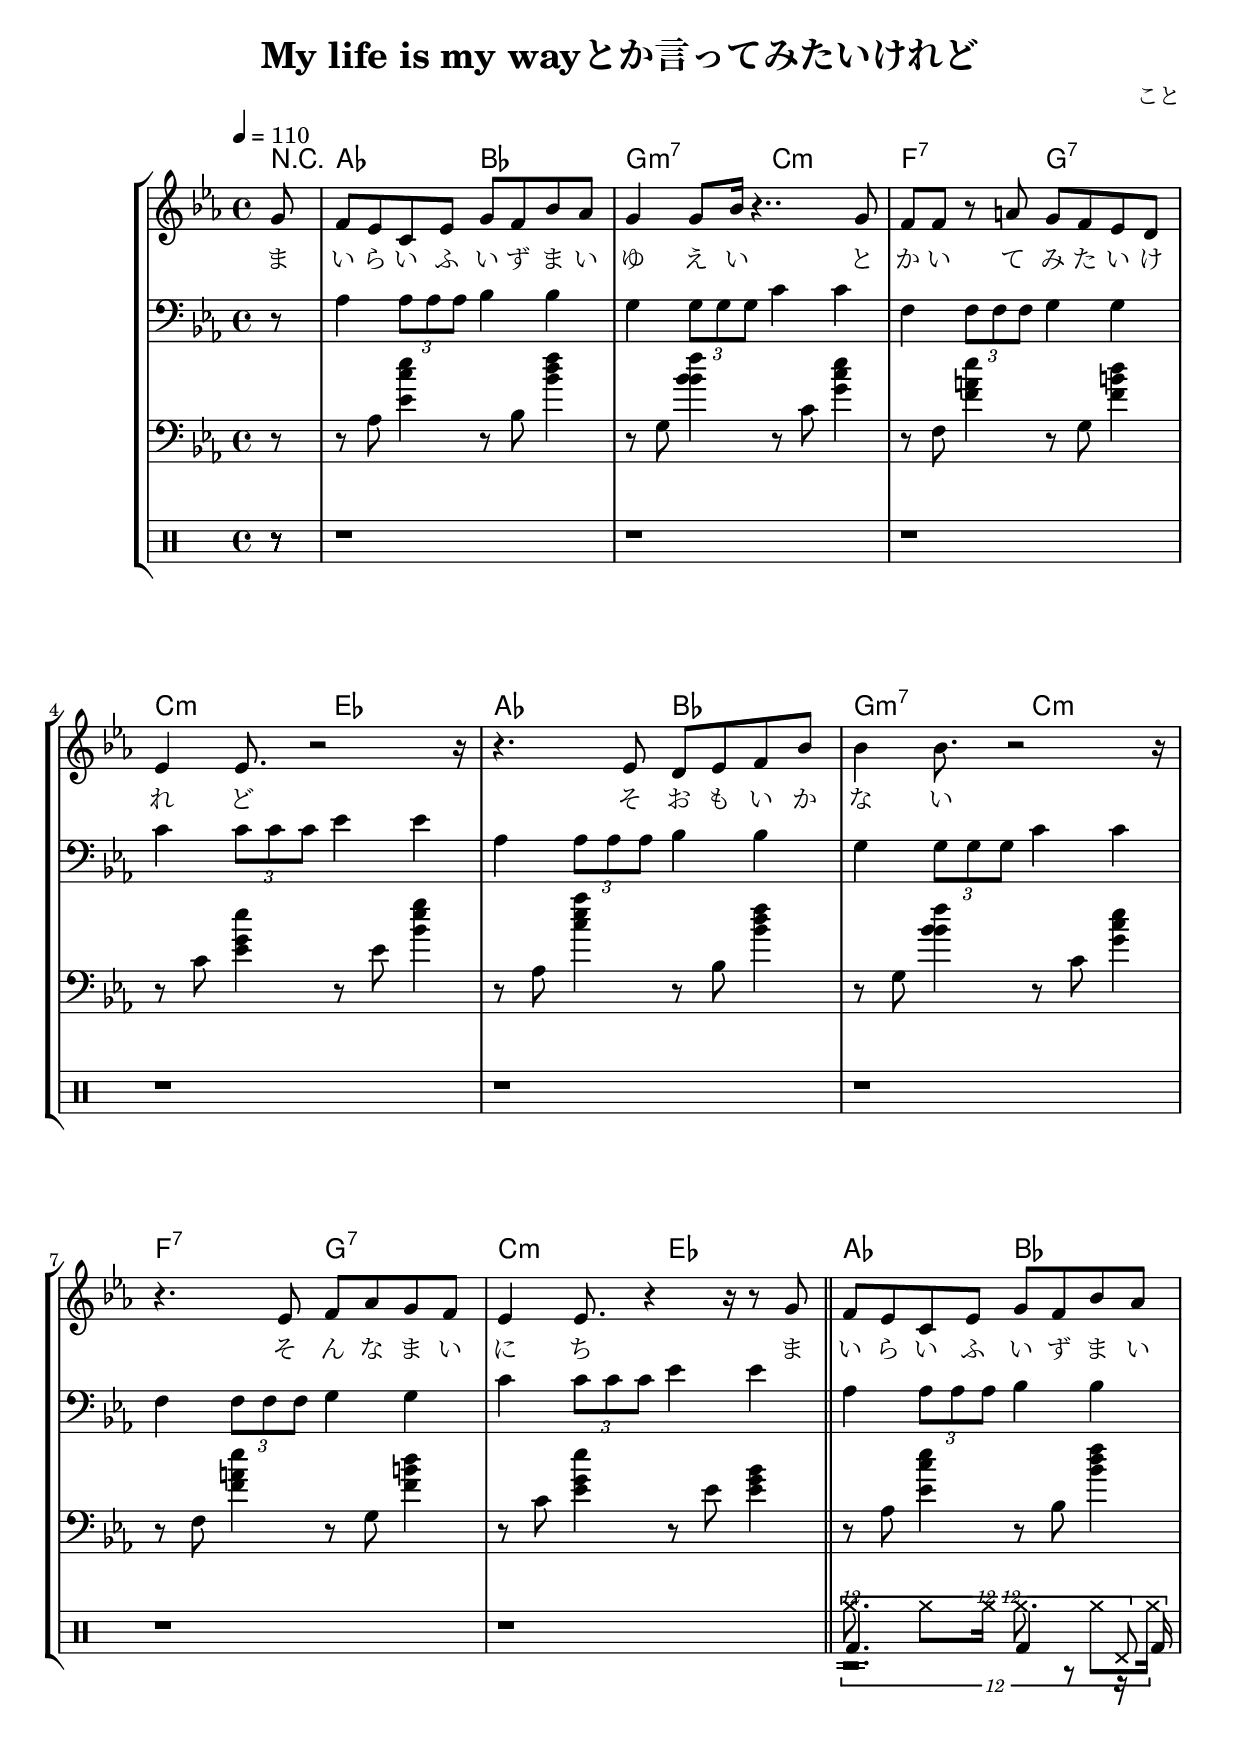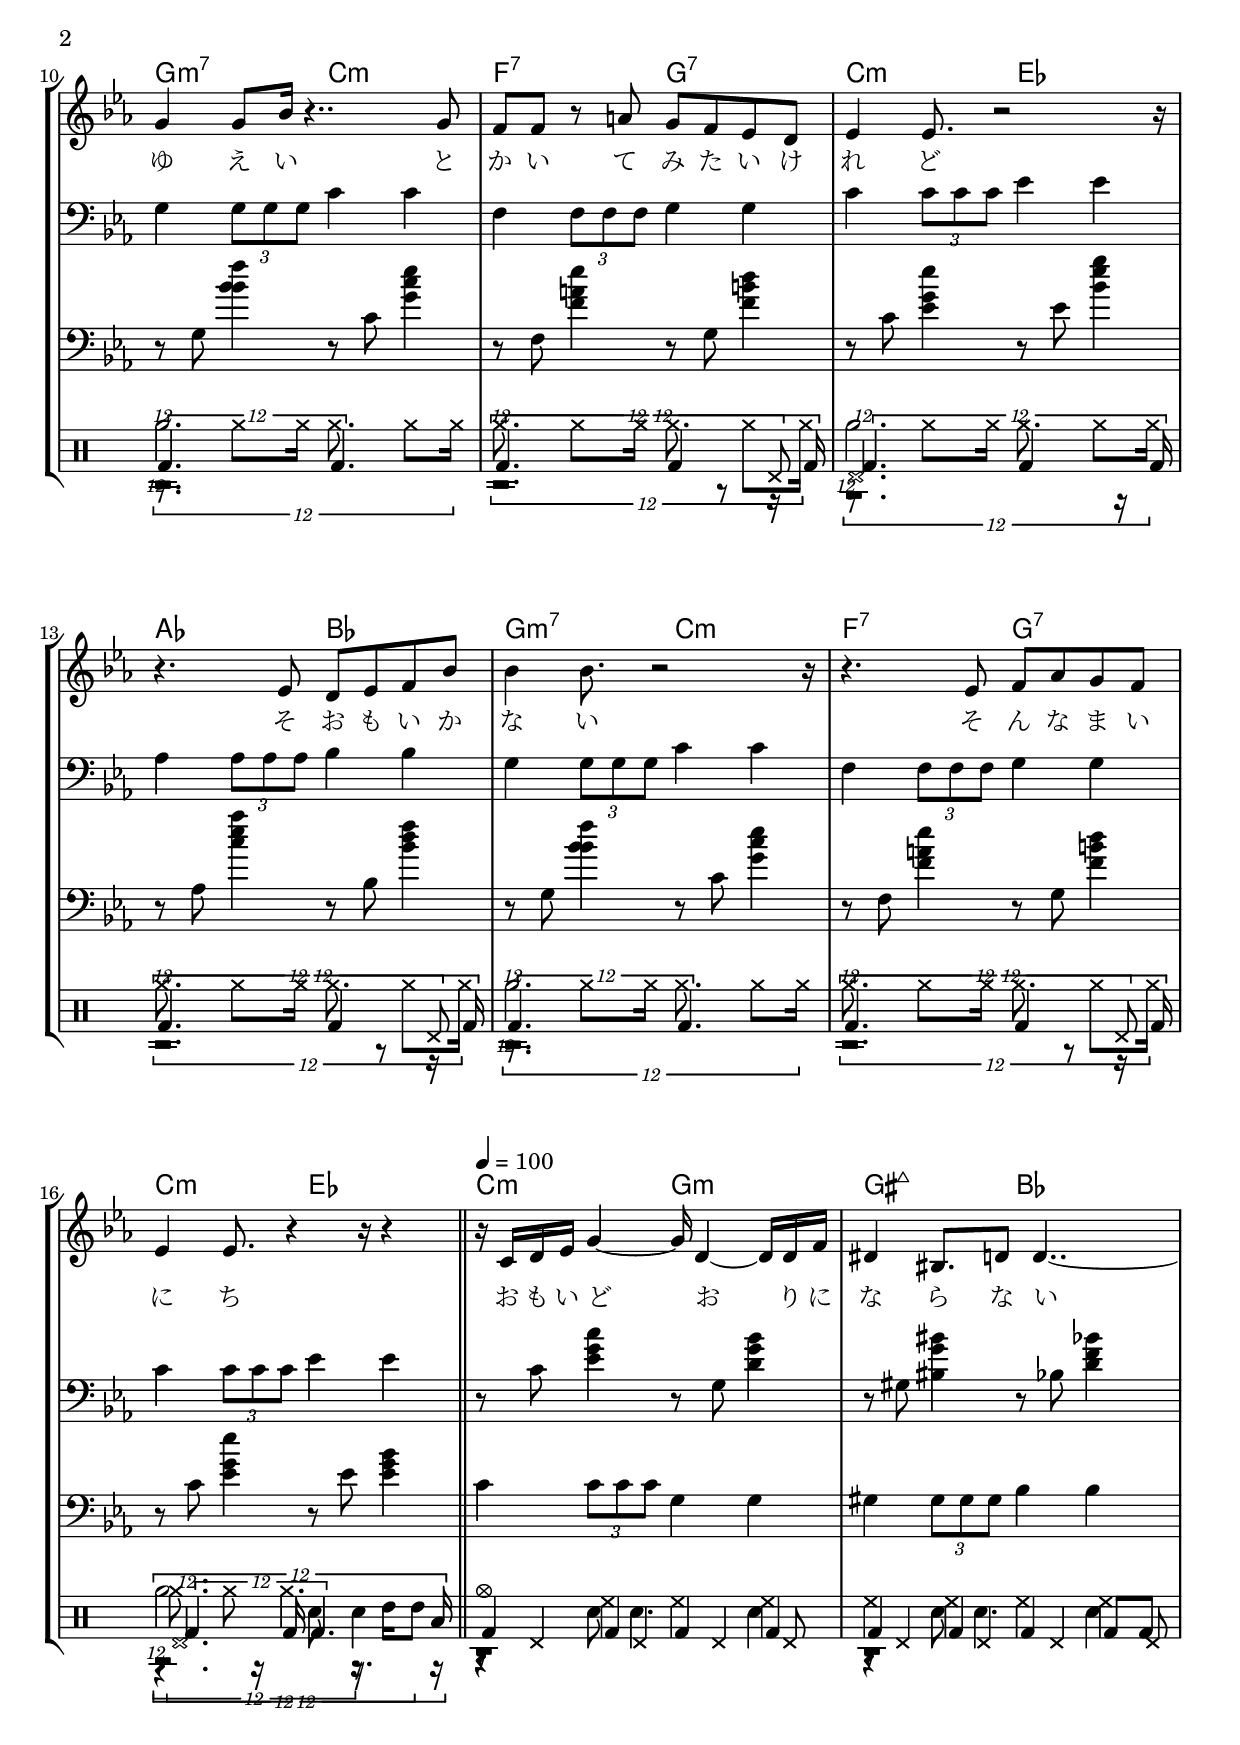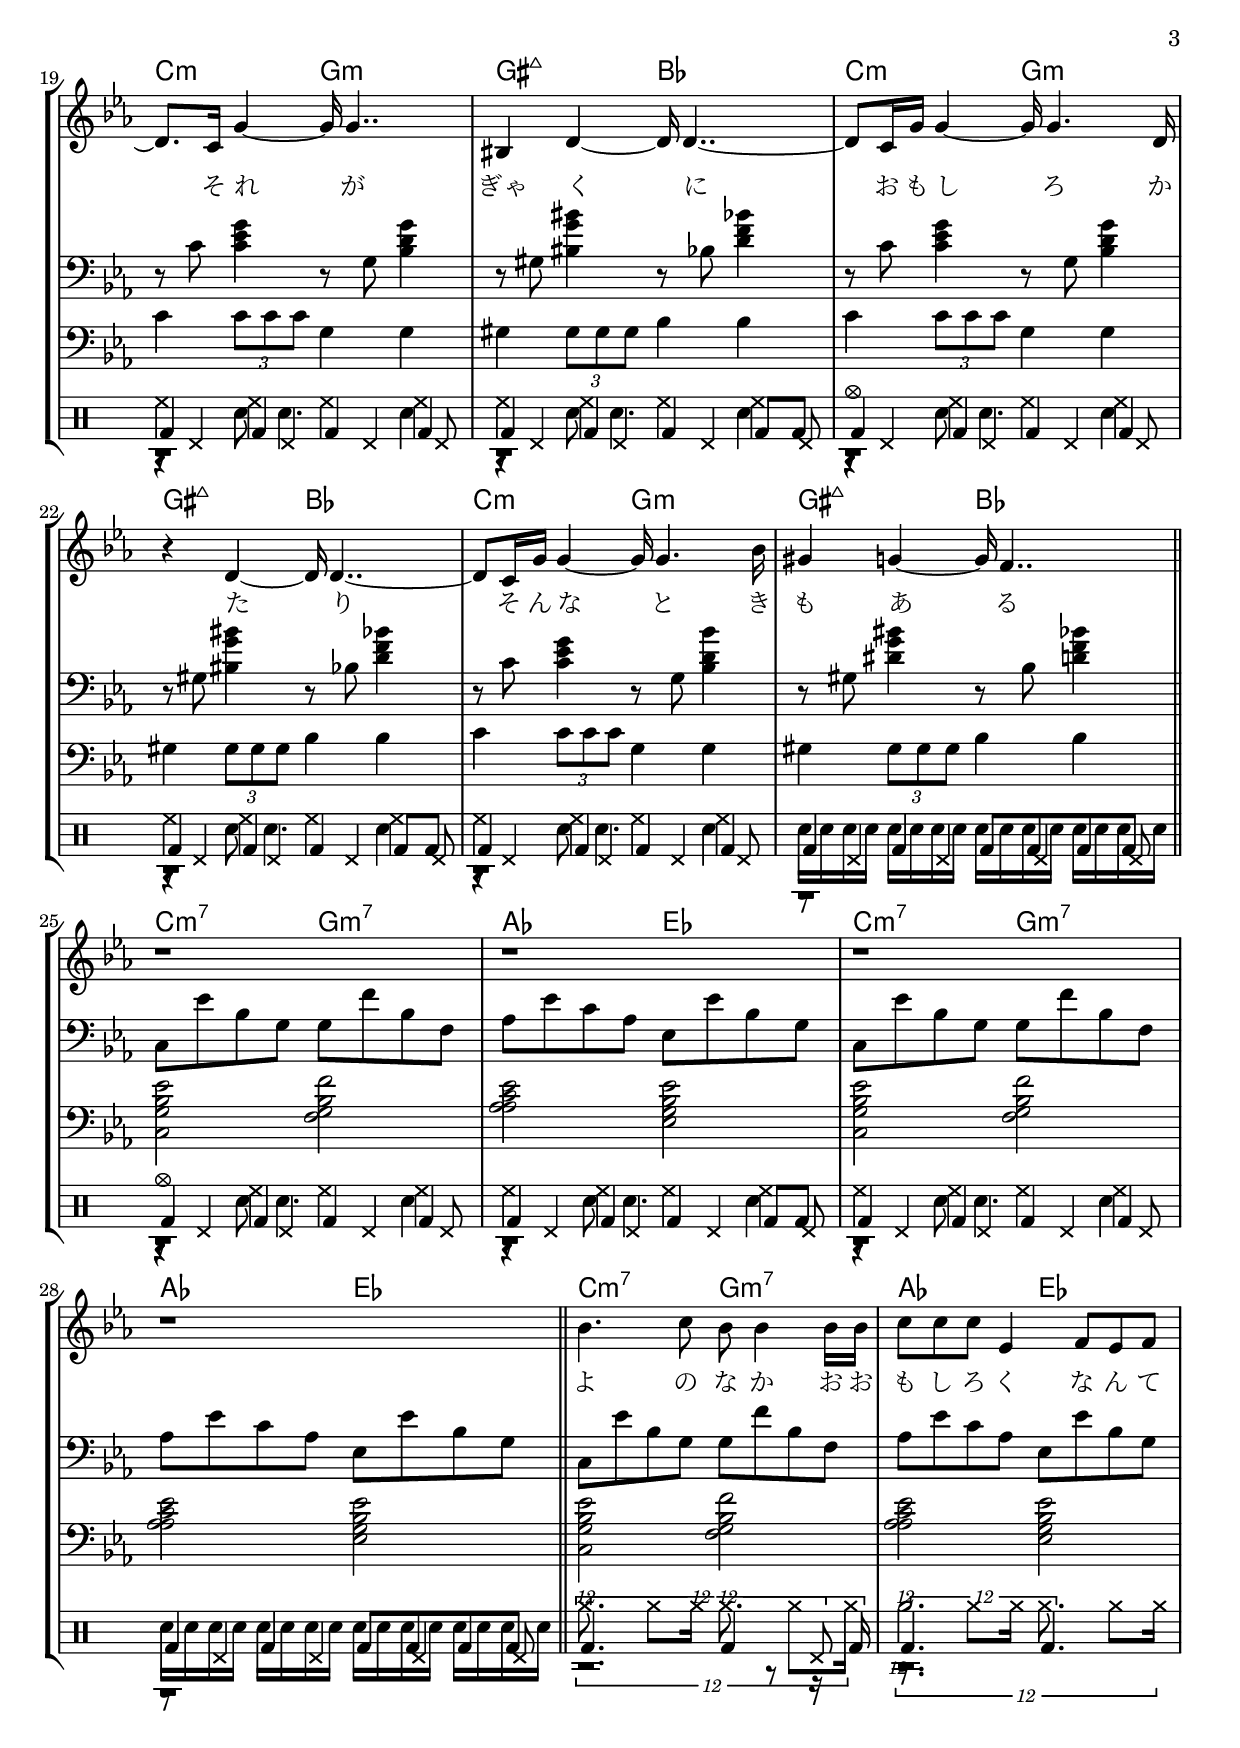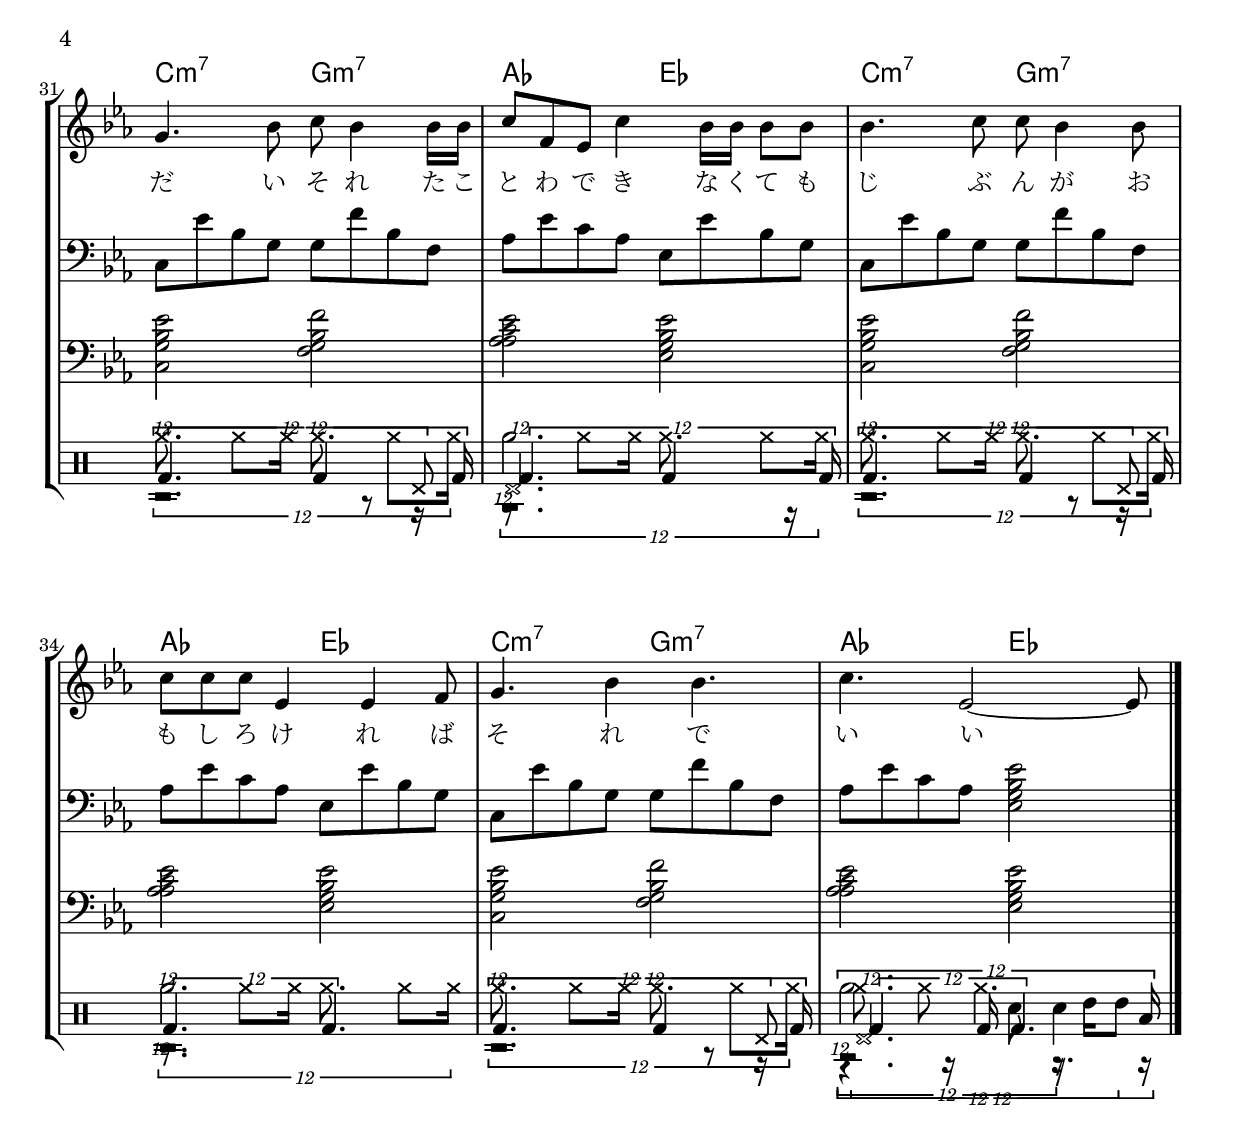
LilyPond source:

\version "2.12.1"

\header {
	title = \markup {"My life is my wayとか言ってみたいけれど"}
	composer = \markup \center-column {こと}
}

harmony = \chordmode {
		r8as2 bes g:min7 c:m f:7 g:7 c:m es as bes g:min7 c:m f:7 g:7 c:m es 

	as bes g:min7 c:m f:7 g:7 c:m es as bes g:min7 c:m f:7 g:7 c:m es 

	c:m g:m gis:maj7 bes c:m g:m gis:maj7 bes c:m g:m gis:maj7 bes c:m g:m gis:maj7 bes 

	c:min7 g:min7 as es c:min7 g:min7 as es 

	c:min7 g:min7 as es c:min7 g:min7 as es c:min7 g:min7 as es c:min7 g:min7 as es 
}

melody = {
	\set Staff.midiInstrument = #"Trumpet"
	\set Staff.midiMinimumVolume = #0.7
	\set Staff.midiMaximumVolume = #0.9
	\partial 8*1
		\key es \major
	\tempo 4 = 110
g'8 
	f'8  es'8  c'8  es'8  g'8  f'8  bes'8  as'8 
	g'4  g'8  bes'16  r4..  g'8 
	f'8  f'8  r8  a'8  g'8  f'8  es'8  d'8 
	es'4  es'8.  r2 r16 
	r4.  es'8  d'8  es'8  f'8  bes'8 
	bes'4  bes'8.  r2 r16 
	r4.  es'8  f'8  as'8  g'8  f'8 
	es'4  es'8.  r4 r16  	r8 	\set Staff.midiInstrument = #"mmi0.34"
	\set Staff.midiMinimumVolume = #0.7
	\set Staff.midiMaximumVolume = #0.9
	g'8 
	f'8  es'8  c'8  es'8  g'8  f'8  bes'8  as'8 
	g'4  g'8  bes'16  r4..  g'8 
	f'8  f'8  r8  a'8  g'8  f'8  es'8  d'8 
	es'4  es'8.  r2 r16 
	r4.  es'8  d'8  es'8  f'8  bes'8 
	bes'4  bes'8.  r2 r16 
	r4.  es'8  f'8  as'8  g'8  f'8 
	es'4  es'8.  r4 r16  	r4 	\set Staff.midiInstrument = #"fss0.42"
	\set Staff.midiMinimumVolume = #0.7
	\set Staff.midiMaximumVolume = #0.9
		\tempo 4 = 100
r16 c'16  d'16  es'16  g'4~g'16  d'4~d'16  d'16  f'16 
	dis'4  bis8.  d'8  d'4..~ 
	d'8.  c'16  g'4~g'16  g'4.. 
	bis4  d'4~d'16  d'4..~ 
	d'8  c'16  g'16  g'4~g'16  g'4.  d'16 
	r4  d'4~d'16  d'4..~ 
	d'8  c'16  g'16  g'4~g'16  g'4.  bes'16 
	gis'4  g'4~g'16  f'4..
	r1 | r1 | r1 | r1   
	\set Staff.midiInstrument = #"fss0.5"
	\set Staff.midiMinimumVolume = #0.7
	\set Staff.midiMaximumVolume = #0.9
	bes'4.  c''8  bes'8  bes'4  bes'16  bes'16 
	c''8  c''8  c''8  es'4  f'8  es'8  f'8 
	g'4.  bes'8  c''8  bes'4  bes'16  bes'16 
	c''8  f'8  es'8  c''4  bes'16  bes'16  bes'8  bes'8 
	bes'4.  c''8  c''8  bes'4  bes'8 
	c''8  c''8  c''8  es'4  es'4  f'8 
	g'4.  bes'4  bes'4. 
	c''4.  es'2~es'8
	\bar "|."
}

words = \lyricmode {
	ま  い  ら  い  ふ  い  ず  ま  い  ゆ  え  い  と  か  い  て  み  た  い  け  れ  ど  そ  お  も  い  か  な  い  そ  ん  な  ま  い  に  ち  
	ま  い  ら  い  ふ  い  ず  ま  い  ゆ  え  い  と  か  い  て  み  た  い  け  れ  ど  そ  お  も  い  か  な  い  そ  ん  な  ま  い  に  ち  
	お  も  い  ど  お  り  に  な  ら  な  い  そ  れ  が  ぎゃ  く  に  お  も  し  ろ  か  た  り  そ  ん  な  と  き  も  あ  る  
	
	よ  の  な  か  お  お  も  し  ろ  く  な  ん  て  だ  い  そ  れ  た  こ  と  わ  で  き  な  く  て  も  じ  ぶ  ん  が  お  も  し  ろ  け  れ  ば  そ  れ  で  い  い  
}

tempochange = {
	\tempo 4 = 110
	r1 | r1 | r1 | r1 | r1 | r1 | r1 | r1 \bar "||"
	\tempo 4 = 110
	r1 | r1 | r1 | r1 | r1 | r1 | r1 | r1 \bar "||"
	\tempo 4 = 100
	r1 | r1 | r1 | r1 | r1 | r1 | r1 | r1 \bar "||"
	\tempo 4 = 100
	r1 | r1 | r1 | r1 \bar "||"
	\tempo 4 = 100
	r1 | r1 | r1 | r1 | r1 | r1 | r1 | r1 \bar "|."
}

mainacc = {
	\clef bass
	\set Staff.midiInstrument = #"Electric Guitar (clean)"
	\set Staff.midiMinimumVolume = #0.3
	\set Staff.midiMaximumVolume = #0.6
	\key es \major
	\tempo 4 = 110
	\partial 8*1
	r8	as4 \tuplet 3/2 { as8 as8 as8 }
	bes4 bes4
	g4 \tuplet 3/2 { g8 g8 g8 }
	c'4 c'4
	f4 \tuplet 3/2 { f8 f8 f8 }
	g4 g4
	c'4 \tuplet 3/2 { c'8 c'8 c'8 }
	es'4 es'4
	as4 \tuplet 3/2 { as8 as8 as8 }
	bes4 bes4
	g4 \tuplet 3/2 { g8 g8 g8 }
	c'4 c'4
	f4 \tuplet 3/2 { f8 f8 f8 }
	g4 g4
	c'4 \tuplet 3/2 { c'8 c'8 c'8 }
	es'4 es'4
	\bar "||"

	\set Staff.midiInstrument = #"Electric Guitar (clean)"
	\set Staff.midiMinimumVolume = #0.3
	\set Staff.midiMaximumVolume = #0.6
	as4 \tuplet 3/2 { as8 as8 as8 }
	bes4 bes4
	g4 \tuplet 3/2 { g8 g8 g8 }
	c'4 c'4
	f4 \tuplet 3/2 { f8 f8 f8 }
	g4 g4
	c'4 \tuplet 3/2 { c'8 c'8 c'8 }
	es'4 es'4
	as4 \tuplet 3/2 { as8 as8 as8 }
	bes4 bes4
	g4 \tuplet 3/2 { g8 g8 g8 }
	c'4 c'4
	f4 \tuplet 3/2 { f8 f8 f8 }
	g4 g4
	c'4 \tuplet 3/2 { c'8 c'8 c'8 }
	es'4 es'4
	\bar "||"

	\set Staff.midiInstrument = #"Electric Guitar (clean)"
	\set Staff.midiMinimumVolume = #0.3
	\set Staff.midiMaximumVolume = #0.6
	\tempo 4 = 100
	r8 c' <es' g' c''>4
	r8 g <d' g' bes'>4
	r8 gis <bis g' bis'>4
	r8 bes <d' f' bes'>4
	r8 c' <c' es' g'>4
	r8 g <bes d' g'>4
	r8 gis <bis g' bis'>4
	r8 bes <d' f' bes'>4
	r8 c' <c' es' g'>4
	r8 g <bes d' g'>4
	r8 gis <bis g' bis'>4
	r8 bes <d' f' bes'>4
	r8 c' <c' es' g'>4
	r8 g <bes d' bes'>4
	r8 gis <dis' g' bis'>4
	r8 bes <d' f' bes'>4
	\bar "||"

	\set Staff.midiInstrument = #"Taiko Drum"
	\set Staff.midiMinimumVolume = #0.3
	\set Staff.midiMaximumVolume = #0.6
	c8 es' bes g
	g8 f' bes f
	as8 es' c' as
	es8 es' bes g
	c8 es' bes g
	g8 f' bes f
	as8 es' c' as
	es8 es' bes g
	\bar "||"

	\set Staff.midiInstrument = #"Synth Drum"
	\set Staff.midiMinimumVolume = #0.3
	\set Staff.midiMaximumVolume = #0.6
	c8 es' bes g
	g8 f' bes f
	as8 es' c' as
	es8 es' bes g
	c8 es' bes g
	g8 f' bes f
	as8 es' c' as
	es8 es' bes g
	c8 es' bes g
	g8 f' bes f
	as8 es' c' as
	es8 es' bes g
	c8 es' bes g
	g8 f' bes f
	as8 es' c' as
	<es g bes es'>2
	\bar "|."
}

subacc = {
	\clef bass
	\set Staff.midiInstrument = #"Electric Bass (pick)"
	\set Staff.midiMinimumVolume = #0.3
	\set Staff.midiMaximumVolume = #0.6
	\key es \major
	\tempo 4 = 110
	\partial 8*1
	r8	r8 as <es' es'' c''>4
	r8 bes <bes' d'' f''>4
	r8 g <bes' bes' f''>4
	r8 c' <g' c'' es''>4
	r8 f <f' a' es''>4
	r8 g <f' b' d''>4
	r8 c' <es' g' es''>4
	r8 es' <bes' es'' g''>4
	r8 as <c'' es'' as''>4
	r8 bes <bes' d'' f''>4
	r8 g <bes' bes' f''>4
	r8 c' <g' c'' es''>4
	r8 f <f' a' es''>4
	r8 g <f' b' d''>4
	r8 c' <es' g' es''>4
	r8 es' <es' g' bes'>4
	\bar "||"

	\set Staff.midiInstrument = #"Electric Bass (pick)"
	\set Staff.midiMinimumVolume = #0.3
	\set Staff.midiMaximumVolume = #0.6
	r8 as <es' es'' c''>4
	r8 bes <bes' d'' f''>4
	r8 g <bes' bes' f''>4
	r8 c' <g' c'' es''>4
	r8 f <f' a' es''>4
	r8 g <f' b' d''>4
	r8 c' <es' g' es''>4
	r8 es' <bes' es'' g''>4
	r8 as <c'' es'' as''>4
	r8 bes <bes' d'' f''>4
	r8 g <bes' bes' f''>4
	r8 c' <g' c'' es''>4
	r8 f <f' a' es''>4
	r8 g <f' b' d''>4
	r8 c' <es' g' es''>4
	r8 es' <es' g' bes'>4
	\bar "||"

	\set Staff.midiInstrument = #"Electric Bass (pick)"
	\set Staff.midiMinimumVolume = #0.3
	\set Staff.midiMaximumVolume = #0.6
	\tempo 4 = 100
	c'4 \tuplet 3/2 { c'8 c'8 c'8 }
	g4 g4
	gis4 \tuplet 3/2 { gis8 gis8 gis8 }
	bes4 bes4
	c'4 \tuplet 3/2 { c'8 c'8 c'8 }
	g4 g4
	gis4 \tuplet 3/2 { gis8 gis8 gis8 }
	bes4 bes4
	c'4 \tuplet 3/2 { c'8 c'8 c'8 }
	g4 g4
	gis4 \tuplet 3/2 { gis8 gis8 gis8 }
	bes4 bes4
	c'4 \tuplet 3/2 { c'8 c'8 c'8 }
	g4 g4
	gis4 \tuplet 3/2 { gis8 gis8 gis8 }
	bes4 bes4
	\bar "||"

	\set Staff.midiInstrument = #"Shamisen"
	\set Staff.midiMinimumVolume = #0.3
	\set Staff.midiMaximumVolume = #0.6
	<c g bes es'>2
	<g f bes f'>2
	<as as c' es'>2
	<es g bes es'>2
	<c g bes es'>2
	<g f bes f'>2
	<as as c' es'>2
	<es g bes es'>2
	\bar "||"

	\set Staff.midiInstrument = #"Pad 1 (new age)"
	\set Staff.midiMinimumVolume = #0.3
	\set Staff.midiMaximumVolume = #0.6
	<c g bes es'>2
	<g f bes f'>2
	<as as c' es'>2
	<es g bes es'>2
	<c g bes es'>2
	<g f bes f'>2
	<as as c' es'>2
	<es g bes es'>2
	<c g bes es'>2
	<g f bes f'>2
	<as as c' es'>2
	<es g bes es'>2
	<c g bes es'>2
	<g f bes f'>2
	<as as c' es'>2
	<es g bes es'>2
	\bar "|."
}

percA = {
	\drummode {
	\partial 8*1
	r8	r1 |r1 |r1 |r1 |r1 |r1 |r1 |r1 \bar "||"
	\times 16/12{ cymr8. cymr8 cymr16 cymr8. cymr8 cymr16 } |\times 16/12{ r8. cymr8 cymr16 cymr8. cymr8 cymr16 } |\times 16/12{ cymr8. cymr8 cymr16 cymr8. cymr8 cymr16 } |\times 16/12{ r8. cymr8 cymr16 cymr8. cymr8 cymr16 } |\times 16/12{ cymr8. cymr8 cymr16 cymr8. cymr8 cymr16 } |\times 16/12{ r8. cymr8 cymr16 cymr8. cymr8 cymr16 } |\times 16/12{ cymr8. cymr8 cymr16 cymr8. cymr8 cymr16 } |\times 16/12{ cymr8. cymr8 cymr4. r16 } \bar "||"
	r4 hh4 hh4 hh4  |hh4 hh4 hh4 hh4  |hh4 hh4 hh4 hh4  |hh4 hh4 hh4 hh4  |r4 hh4 hh4 hh4  |hh4 hh4 hh4 hh4  |hh4 hh4 hh4 hh4  |r1  \bar "||"
	r4 hh4 hh4 hh4  |hh4 hh4 hh4 hh4  |hh4 hh4 hh4 hh4  |r1  \bar "||"
	\times 16/12{ cymr8. cymr8 cymr16 cymr8. cymr8 cymr16 } |\times 16/12{ r8. cymr8 cymr16 cymr8. cymr8 cymr16 } |\times 16/12{ cymr8. cymr8 cymr16 cymr8. cymr8 cymr16 } |\times 16/12{ r8. cymr8 cymr16 cymr8. cymr8 cymr16 } |\times 16/12{ cymr8. cymr8 cymr16 cymr8. cymr8 cymr16 } |\times 16/12{ r8. cymr8 cymr16 cymr8. cymr8 cymr16 } |\times 16/12{ cymr8. cymr8 cymr16 cymr8. cymr8 cymr16 } |\times 16/12{ cymr8. cymr8 cymr4. r16 } \bar "|."
	}
}

percB = {
	\drummode {
	\partial 8*1
	r8	r1 |r1 |r1 |r1 |r1 |r1 |r1 |r1 \bar "||"
	\times 16/12{ r2 r8 hhp8 } |\times 16/12{ r2. } |\times 16/12{ r2 r8 hhp8 } |\times 16/12{ hhp2. } |\times 16/12{ r2 r8 hhp8 } |\times 16/12{ r2. } |\times 16/12{ r2 r8 hhp8 } |\times 16/12{ hhp2. } \bar "||"
	r4 sn8 sn4. sn4  |r4 sn8 sn4. sn4  |r4 sn8 sn4. sn4  |r4 sn8 sn4. sn4  |r4 sn8 sn4. sn4  |r4 sn8 sn4. sn4  |r4 sn8 sn4. sn4  |sn16 sn16 sn16 sn16 sn16 sn16 sn16 sn16 sn16 sn16 sn16 sn16 sn16 sn16 sn16 sn16  \bar "||"
	r4 sn8 sn4. sn4  |r4 sn8 sn4. sn4  |r4 sn8 sn4. sn4  |sn16 sn16 sn16 sn16 sn16 sn16 sn16 sn16 sn16 sn16 sn16 sn16 sn16 sn16 sn16 sn16  \bar "||"
	\times 16/12{ r2 r8 hhp8 } |\times 16/12{ r2. } |\times 16/12{ r2 r8 hhp8 } |\times 16/12{ hhp2. } |\times 16/12{ r2 r8 hhp8 } |\times 16/12{ r2. } |\times 16/12{ r2 r8 hhp8 } |\times 16/12{ hhp2. } \bar "|."
	}
}

percC = {
	\drummode {
	\partial 8*1
	r8	r1 |r1 |r1 |r1 |r1 |r1 |r1 |r1 \bar "||"
	\times 16/12{ bd4. bd4 r16 bd16 } |\times 16/12{ bd4. bd4. } |\times 16/12{ bd4. bd4 r16 bd16 } |\times 16/12{ bd4. bd4 r16 bd16 } |\times 16/12{ bd4. bd4 r16 bd16 } |\times 16/12{ bd4. bd4. } |\times 16/12{ bd4. bd4 r16 bd16 } |\times 16/12{ bd4 r16 bd16 bd4. } \bar "||"
	bd4 bd4 bd4 bd4  |bd4 bd4 bd4 bd8 bd8  |bd4 bd4 bd4 bd4  |bd4 bd4 bd4 bd8 bd8  |bd4 bd4 bd4 bd4  |bd4 bd4 bd4 bd8 bd8  |bd4 bd4 bd4 bd4  |bd4 bd4 bd8 bd8 bd8 bd8  \bar "||"
	bd4 bd4 bd4 bd4  |bd4 bd4 bd4 bd8 bd8  |bd4 bd4 bd4 bd4  |bd4 bd4 bd8 bd8 bd8 bd8  \bar "||"
	\times 16/12{ bd4. bd4 r16 bd16 } |\times 16/12{ bd4. bd4. } |\times 16/12{ bd4. bd4 r16 bd16 } |\times 16/12{ bd4. bd4 r16 bd16 } |\times 16/12{ bd4. bd4 r16 bd16 } |\times 16/12{ bd4. bd4. } |\times 16/12{ bd4. bd4 r16 bd16 } |\times 16/12{ bd4 r16 bd16 bd4. } \bar "|."
	}
}

percD = {
	\drummode {
	\partial 8*1
	r8	r1 |r1 |r1 |r1 |r1 |r1 |r1 |r1 \bar "||"
	\times 16/12{ r2. } |\times 16/12{ rb2. } |\times 16/12{ r2. } |\times 16/12{ rb2. } |\times 16/12{ r2. } |\times 16/12{ rb2. } |\times 16/12{ r2. } |\times 16/12{ rb2. } \bar "||"
	r8 hhp4 hhp4 hhp4 hhp8  |r8 hhp4 hhp4 hhp4 hhp8  |r8 hhp4 hhp4 hhp4 hhp8  |r8 hhp4 hhp4 hhp4 hhp8  |r8 hhp4 hhp4 hhp4 hhp8  |r8 hhp4 hhp4 hhp4 hhp8  |r8 hhp4 hhp4 hhp4 hhp8  |r8 hhp4 hhp4 hhp4 hhp8  \bar "||"
	r8 hhp4 hhp4 hhp4 hhp8  |r8 hhp4 hhp4 hhp4 hhp8  |r8 hhp4 hhp4 hhp4 hhp8  |r8 hhp4 hhp4 hhp4 hhp8  \bar "||"
	\times 16/12{ r2. } |\times 16/12{ rb2. } |\times 16/12{ r2. } |\times 16/12{ rb2. } |\times 16/12{ r2. } |\times 16/12{ rb2. } |\times 16/12{ r2. } |\times 16/12{ rb2. } \bar "|."
	}
}

percE = {
	\drummode {
	\partial 8*1
	r8	r1 |r1 |r1 |r1 |r1 |r1 |r1 |r1 \bar "||"
	r1 |r1 |r1 |r1 |r1 |r1 |r1 |\times 16/12{ r4. sn8 sn4 } \bar "||"
	cymc1  |r1 |r1 |r1 |cymc1  |r1 |r1 |r1 \bar "||"
	cymc1  |r1 |r1 |r1 \bar "||"
	r1 |r1 |r1 |r1 |r1 |r1 |r1 |\times 16/12{ r4. sn8 sn4 } \bar "|."
	}
}

percF = {
	\drummode {
	\partial 8*1
	r8	r1 | r1 | r1 | r1 | r1 | r1 | r1 | r1 \bar "||"
	r1 |r1 |r1 |r1 |r1 |r1 |r1 |\times 16/12{ r2 r16 tommh16 tommh8 } \bar "||"
	r1 | r1 | r1 | r1 | r1 | r1 | r1 | r1 \bar "||"
	r1 | r1 | r1 | r1 \bar "||"
	r1 |r1 |r1 |r1 |r1 |r1 |r1 |\times 16/12{ r2 r16 tommh16 tommh8 } \bar "|."
	}
}

percG = {
	\drummode {
	\partial 8*1
	r8	r1 | r1 | r1 | r1 | r1 | r1 | r1 | r1 \bar "||"
	r1 |r1 |r1 |r1 |r1 |r1 |r1 |\times 16/12{ r2 r8. toml16 } \bar "||"
	r1 | r1 | r1 | r1 | r1 | r1 | r1 | r1 \bar "||"
	r1 | r1 | r1 | r1 \bar "||"
	r1 |r1 |r1 |r1 |r1 |r1 |r1 |\times 16/12{ r2 r8. toml16 } \bar "|."
	}
}

\score {
	<<
		\new StaffGroup <<
			\new ChordNames {\harmony}
			\new Voice = "melody" {\melody}
			\new Lyrics \lyricsto "melody" \words
			\new Staff = "mainacc" {\mainacc}
			\new Staff = "subacc" {\subacc}
			\new DrumStaff <<
				\new DrumVoice {\percA}
				\new DrumVoice {\percB}
				\new DrumVoice {\percC}
				\new DrumVoice {\percD}
				\new DrumVoice {\percE}
				\new DrumVoice {\percF}
				\new DrumVoice {\percG}
			>>
		>>
	>>
	\layout { }
}
